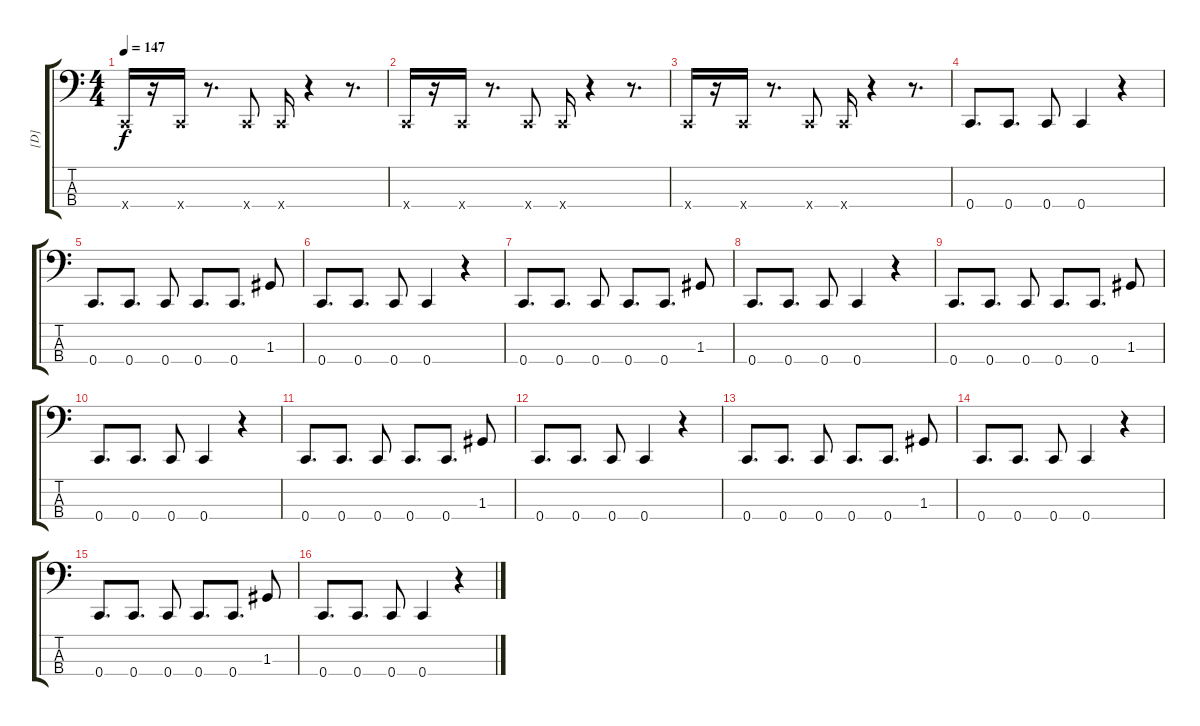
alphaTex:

\track ("[D]" "[D]") {instrument electricbassfinger}
\staff {score tabs}
\tuning (F2 C2 G1 C1) {hide}
\ts (4 4)
\tempo 147
\clef f4
\ks c
0.4{x}.16{dy f} r.16 0.4{x}.16 r.8{d} 0.4{x}.8 0.4{x}.16 r.4 r.8{d} |
0.4{x}.16 r.16 0.4{x}.16 r.8{d} 0.4{x}.8 0.4{x}.16 r.4 r.8{d} |
0.4{x}.16 r.16 0.4{x}.16 r.8{d} 0.4{x}.8 0.4{x}.16 r.4 r.8{d} |
0.4.8{d} 0.4.8{d} 0.4.8 0.4.4 r.4 |
0.4.8{d} 0.4.8{d} 0.4.8 0.4.8{d} 0.4.8{d} 1.3.8 |
0.4.8{d} 0.4.8{d} 0.4.8 0.4.4 r.4 |
0.4.8{d} 0.4.8{d} 0.4.8 0.4.8{d} 0.4.8{d} 1.3.8 |
0.4.8{d} 0.4.8{d} 0.4.8 0.4.4 r.4 |
0.4.8{d} 0.4.8{d} 0.4.8 0.4.8{d} 0.4.8{d} 1.3.8 |
0.4.8{d} 0.4.8{d} 0.4.8 0.4.4 r.4 |
0.4.8{d} 0.4.8{d} 0.4.8 0.4.8{d} 0.4.8{d} 1.3.8 |
0.4.8{d} 0.4.8{d} 0.4.8 0.4.4 r.4 |
0.4.8{d} 0.4.8{d} 0.4.8 0.4.8{d} 0.4.8{d} 1.3.8 |
0.4.8{d} 0.4.8{d} 0.4.8 0.4.4 r.4 |
0.4.8{d} 0.4.8{d} 0.4.8 0.4.8{d} 0.4.8{d} 1.3.8 |
0.4.8{d} 0.4.8{d} 0.4.8 0.4.4 r.4
